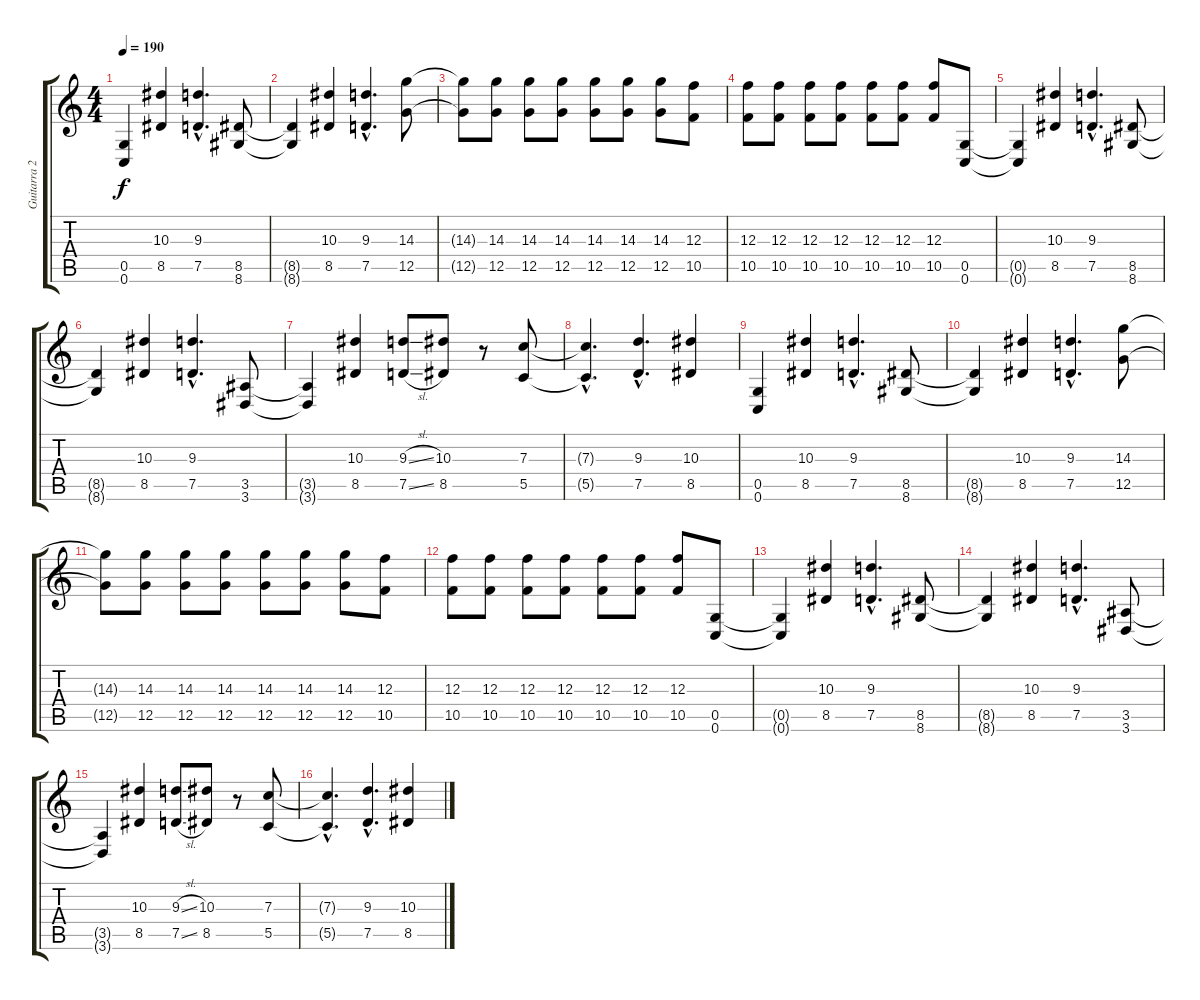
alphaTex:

\track ("Guitarra 2" "Guitarra 2") {instrument distortionguitar}
\staff {score tabs}
\tuning (D4 A3 F3 C3 G2 C2) {hide}
\ts (4 4)
\tempo 190
\clef g2
\ks c
(0.5 0.6).4{dy f} (10.3 8.5).4 (9.3{hac} 7.5{hac}).4{d} (8.5 8.6).8 |
(8.5{t} 8.6{t}).4 (10.3 8.5).4 (9.3{hac} 7.5{hac}).4{d} (14.3 12.5).8 |
(14.3{t} 12.5{t}).8 (14.3 12.5).8 (14.3 12.5).8 (14.3 12.5).8 (14.3 12.5).8 (14.3 12.5).8 (14.3 12.5).8 (12.3 10.5).8 |
(12.3 10.5).8 (12.3 10.5).8 (12.3 10.5).8 (12.3 10.5).8 (12.3 10.5).8 (12.3 10.5).8 (12.3 10.5).8 (0.5 0.6).8 |
(0.5{t} 0.6{t}).4 (10.3 8.5).4 (9.3{hac} 7.5{hac}).4{d} (8.5 8.6).8 |
(8.5{t} 8.6{t}).4 (10.3 8.5).4 (9.3{hac} 7.5{hac}).4{d} (3.5 3.6).8 |
(3.5{t} 3.6{t}).4 (10.3 8.5).4 (9.3{sl} 7.5{sl}).8 (10.3 8.5).8 r.8 (7.3 5.5).8 |
(7.3{hac t} 5.5{hac t}).4{d} (9.3{hac} 7.5{hac}).4{d} (10.3 8.5).4 |
(0.5 0.6).4 (10.3 8.5).4 (9.3{hac} 7.5{hac}).4{d} (8.5 8.6).8 |
(8.5{t} 8.6{t}).4 (10.3 8.5).4 (9.3{hac} 7.5{hac}).4{d} (14.3 12.5).8 |
(14.3{t} 12.5{t}).8 (14.3 12.5).8 (14.3 12.5).8 (14.3 12.5).8 (14.3 12.5).8 (14.3 12.5).8 (14.3 12.5).8 (12.3 10.5).8 |
(12.3 10.5).8 (12.3 10.5).8 (12.3 10.5).8 (12.3 10.5).8 (12.3 10.5).8 (12.3 10.5).8 (12.3 10.5).8 (0.5 0.6).8 |
(0.5{t} 0.6{t}).4 (10.3 8.5).4 (9.3{hac} 7.5{hac}).4{d} (8.5 8.6).8 |
(8.5{t} 8.6{t}).4 (10.3 8.5).4 (9.3{hac} 7.5{hac}).4{d} (3.5 3.6).8 |
(3.5{t} 3.6{t}).4 (10.3 8.5).4 (9.3{sl} 7.5{sl}).8 (10.3 8.5).8 r.8 (7.3 5.5).8 |
(7.3{hac t} 5.5{hac t}).4{d} (9.3{hac} 7.5{hac}).4{d} (10.3 8.5).4
